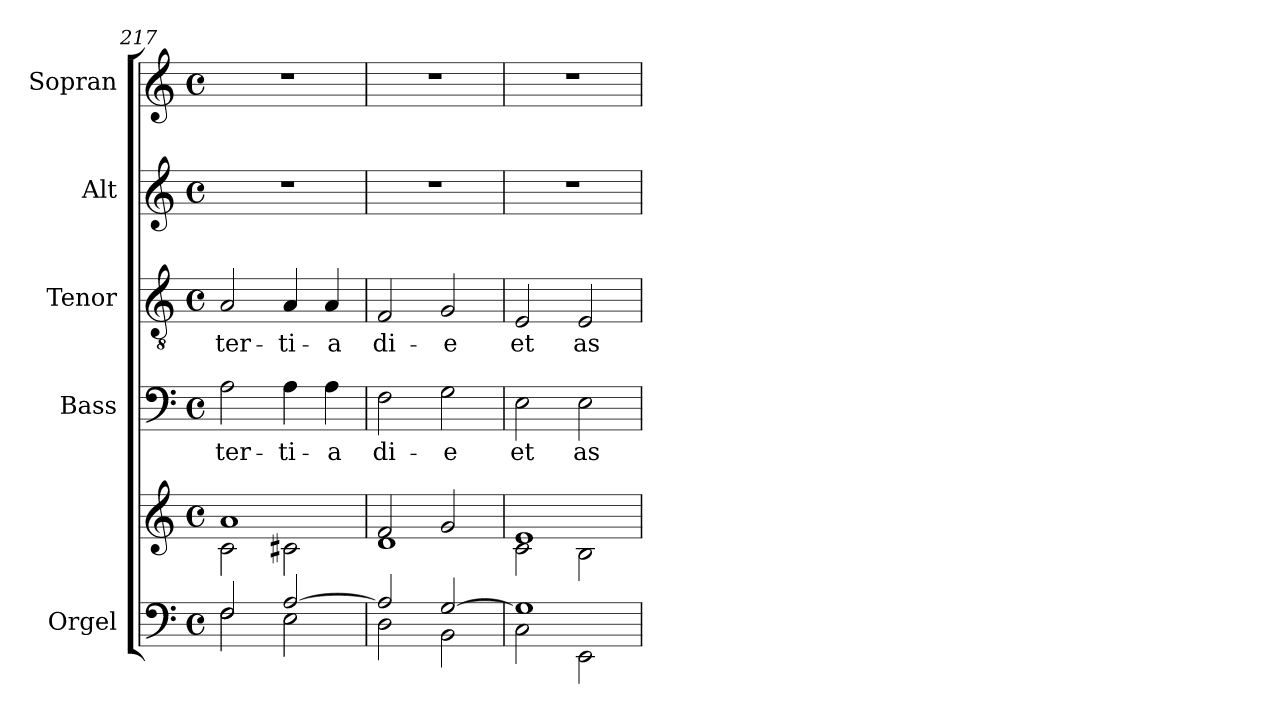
**kern	**kern	**kern	**text	**kern	**text	**kern	**kern
*part5	*part5	*part4	*part4	*part3	*part3	*part2	*part1
*staff6	*staff5	*staff4	*staff4	*staff3	*staff3	*staff2	*staff1
*I"Orgel	*	*I"Bass	*	*I"Tenor	*	*I"Alt	*I"Sopran
*I'Org.	*	*I'B.	*	*I'T.	*	*I'A.	*I'S.
*clefF4	*clefG2	*clefF4	*	*clefGv2	*	*clefG2	*clefG2
*k[]	*k[]	*k[]	*	*k[]	*	*k[]	*k[]
*C:	*C:	*C:	*	*C:	*	*C:	*C:
*M4/4	*M4/4	*M4/4	*	*M4/4	*	*M4/4	*M4/4
*met(c)	*met(c)	*met(c)	*	*met(c)	*	*met(c)	*met(c)
=217	=217	=217	=217	=217	=217	=217	=217
*^	*^	*	*	*	*	*	*
!	!	!	!	!	!LO:LY:b	!	!LO:LY:b	!	!
2F/	2F\	1a	2c\	2A\	ter-	2A/	ter-	1r	1r
!	!	!	!	!	!LO:LY:b	!	!LO:LY:b	!	!
[>2A/	2E\	.	2c#X\	4A\	-ti-	4A/	-ti-	.	.
!	!	!	!	!	!LO:LY:b	!	!LO:LY:b	!	!
.	.	.	.	4A\	-a	4A/	-a	.	.
=218	=218	=218	=218	=218	=218	=218	=218	=218	=218
!	!	!	!	!	!LO:LY:b	!	!LO:LY:b	!	!
2A/]	2D\	2f/	1d	2F\	di-	2F/	di-	1r	1r
!	!	!	!	!	!LO:LY:b	!	!LO:LY:b	!	!
[>2G/	2BB\	2g/	.	2G\	-e	2G/	-e	.	.
=219	=219	=219	=219	=219	=219	=219	=219	=219	=219
!	!	!	!	!	!LO:LY:b	!	!LO:LY:b	!	!
1G]	2C\	1e	2c\	2E\	et	2E/	et	1r	1r
!	!	!	!	!	!LO:LY:b	!	!LO:LY:b	!	!
.	2EE\	.	2B\	2E\	as-	2E/	as-	.	.
*v	*v	*	*	*	*	*	*	*	*
*	*v	*v	*	*	*	*	*	*
=	=	=	=	=	=	=	=
*-	*-	*-	*-	*-	*-	*-	*-
